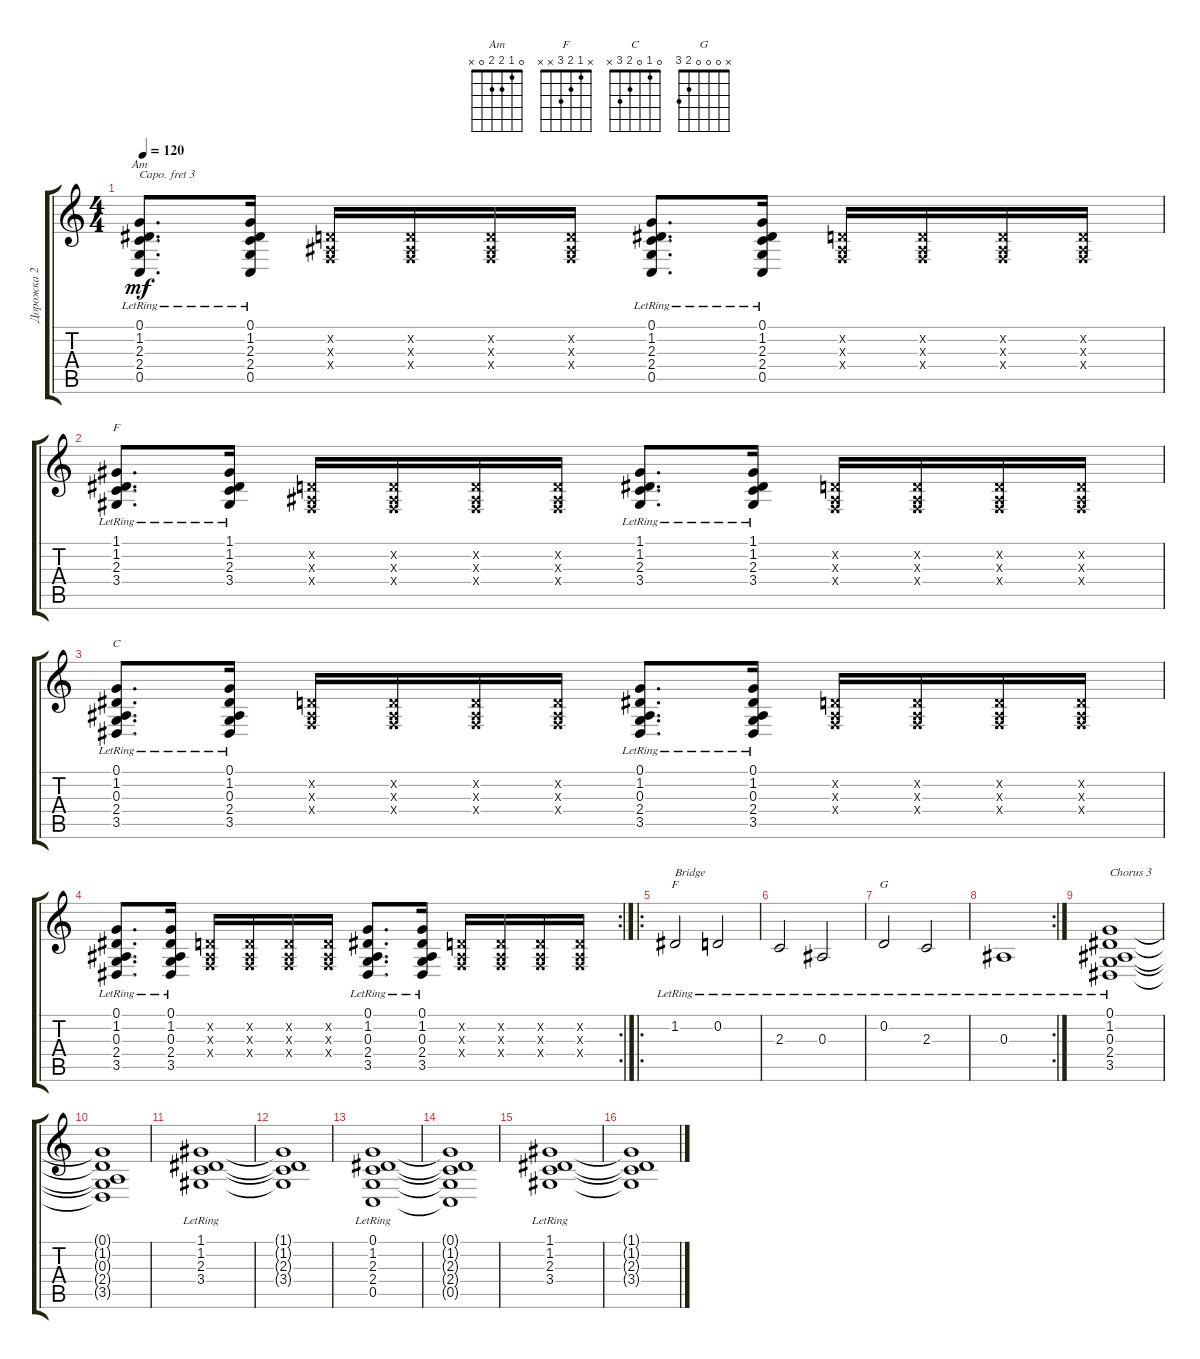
\track ("Дорожка 2" "Дорожка 2") {instrument acousticgrandpiano}
\staff {score tabs}
\capo 3
\tuning (E4 B3 G3 D3 A2 E2) {hide}
\chord ("Am" 0 1 2 2 0 x)
\chord ("F" 1 1 2 3 x x) {barre 1}
\chord ("C" 0 1 0 2 3 x)
\chord ("F" x 1 2 3 x x)
\chord ("G" x 0 0 0 2 3)
\ts (4 4)
\tempo 120
\clef g2
\ks c
(0.1{lr} 1.2{lr} 2.3{lr} 2.4{lr} 0.5{lr}).8{d ch "Am" dy mf} (0.1{lr} 1.2{lr} 2.3{lr} 2.4{lr} 0.5{lr}).16 (0.2{x} 0.3{x} 0.4{x}).16 (0.2{x} 0.3{x} 0.4{x}).16 (0.2{x} 0.3{x} 0.4{x}).16 (0.2{x} 0.3{x} 0.4{x}).16 (0.1{lr} 1.2{lr} 2.3{lr} 2.4{lr} 0.5{lr}).8{d} (0.1{lr} 1.2{lr} 2.3{lr} 2.4{lr} 0.5{lr}).16 (0.2{x} 0.3{x} 0.4{x}).16 (0.2{x} 0.3{x} 0.4{x}).16 (0.2{x} 0.3{x} 0.4{x}).16 (0.2{x} 0.3{x} 0.4{x}).16 |
(1.1{lr} 1.2{lr} 2.3{lr} 3.4{lr}).8{d ch "F"} (1.1{lr} 1.2{lr} 2.3{lr} 3.4{lr}).16 (0.2{x} 0.3{x} 0.4{x}).16 (0.2{x} 0.3{x} 0.4{x}).16 (0.2{x} 0.3{x} 0.4{x}).16 (0.2{x} 0.3{x} 0.4{x}).16 (1.1{lr} 1.2{lr} 2.3{lr} 3.4{lr}).8{d} (1.1{lr} 1.2{lr} 2.3{lr} 3.4{lr}).16 (0.2{x} 0.3{x} 0.4{x}).16 (0.2{x} 0.3{x} 0.4{x}).16 (0.2{x} 0.3{x} 0.4{x}).16 (0.2{x} 0.3{x} 0.4{x}).16 |
(0.1{lr} 1.2{lr} 0.3{lr} 2.4{lr} 3.5{lr}).8{d ch "C"} (0.1{lr} 1.2{lr} 0.3{lr} 2.4{lr} 3.5{lr}).16 (0.2{x} 0.3{x} 0.4{x}).16 (0.2{x} 0.3{x} 0.4{x}).16 (0.2{x} 0.3{x} 0.4{x}).16 (0.2{x} 0.3{x} 0.4{x}).16 (0.1{lr} 1.2{lr} 0.3{lr} 2.4{lr} 3.5{lr}).8{d} (0.1{lr} 1.2{lr} 0.3{lr} 2.4{lr} 3.5{lr}).16 (0.2{x} 0.3{x} 0.4{x}).16 (0.2{x} 0.3{x} 0.4{x}).16 (0.2{x} 0.3{x} 0.4{x}).16 (0.2{x} 0.3{x} 0.4{x}).16 |
\rc 2
(0.1{lr} 1.2{lr} 0.3{lr} 2.4{lr} 3.5{lr}).8{d} (0.1{lr} 1.2{lr} 0.3{lr} 2.4{lr} 3.5{lr}).16 (0.2{x} 0.3{x} 0.4{x}).16 (0.2{x} 0.3{x} 0.4{x}).16 (0.2{x} 0.3{x} 0.4{x}).16 (0.2{x} 0.3{x} 0.4{x}).16 (0.1{lr} 1.2{lr} 0.3{lr} 2.4{lr} 3.5{lr}).8{d} (0.1{lr} 1.2{lr} 0.3{lr} 2.4{lr} 3.5{lr}).16 (0.2{x} 0.3{x} 0.4{x}).16 (0.2{x} 0.3{x} 0.4{x}).16 (0.2{x} 0.3{x} 0.4{x}).16 (0.2{x} 0.3{x} 0.4{x}).16 |
\ro
1.2{lr}.2{ch "F" txt "Bridge"} 0.2{lr}.2 |
2.3{lr}.2 0.3{lr}.2 |
0.2{lr}.2{ch "G"} 2.3{lr}.2 |
\rc 2
0.3{lr}.1 |
(0.1{lr} 1.2{lr} 0.3{lr} 2.4{lr} 3.5{lr}).1{txt "Chorus 3"} |
(0.1{t} 1.2{t} 0.3{t} 2.4{t} 3.5{t}).1 |
(1.1{lr} 1.2{lr} 2.3{lr} 3.4{lr}).1 |
(1.1{t} 1.2{t} 2.3{t} 3.4{t}).1 |
(0.1{lr} 1.2{lr} 2.3{lr} 2.4{lr} 0.5{lr}).1 |
(0.1{t} 1.2{t} 2.3{t} 2.4{t} 0.5{t}).1 |
(1.1{lr} 1.2{lr} 2.3{lr} 3.4{lr}).1 |
(1.1{t} 1.2{t} 2.3{t} 3.4{t}).1
